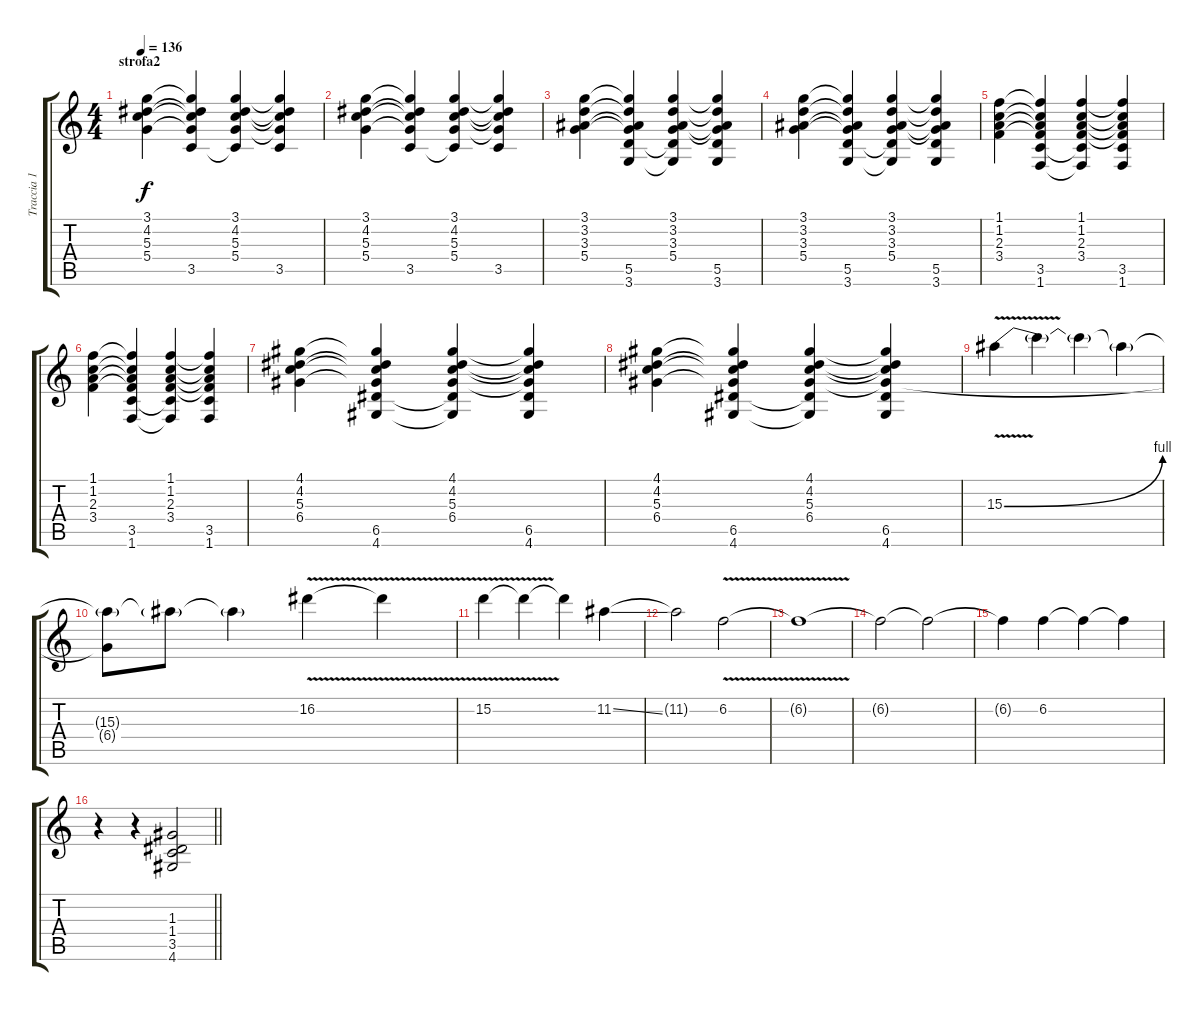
\track ("Traccia 1" "Traccia 1") {instrument overdrivenguitar}
\staff {score tabs}
\tuning (E4 B3 G3 D3 A2 E2) {hide}
\ts (4 4)
\section ("" "strofa2")
\tempo 136
\clef g2
\ks c
(3.1 4.2 5.3 5.4).4{dy f instrument acousticguitarnylon} (3.1{t} 4.2{t} 5.3{t} 5.4{t} 3.5).4 (3.1 4.2 5.3 5.4 3.5{t}).4 (3.1{t} 4.2{t} 5.3{t} 5.4{t} 3.5).4 |
(3.1 4.2 5.3 5.4).4 (3.1{t} 4.2{t} 5.3{t} 5.4{t} 3.5).4 (3.1 4.2 5.3 5.4 3.5{t}).4 (3.1{t} 4.2{t} 5.3{t} 5.4{t} 3.5).4 |
(3.1 3.2 3.3 5.4).4 (3.1{t} 3.2{t} 3.3{t} 5.4{t} 5.5 3.6).4 (3.1 3.2 3.3 5.4 5.5{t} 3.6{t}).4 (3.1{t} 3.2{t} 3.3{t} 5.4{t} 5.5 3.6).4 |
(3.1 3.2 3.3 5.4).4 (3.1{t} 3.2{t} 3.3{t} 5.4{t} 5.5 3.6).4 (3.1 3.2 3.3 5.4 5.5{t} 3.6{t}).4 (3.1{t} 3.2{t} 3.3{t} 5.4{t} 5.5 3.6).4 |
(1.1 1.2 2.3 3.4).4 (1.1{t} 1.2{t} 2.3{t} 3.4{t} 3.5 1.6).4 (1.1 1.2 2.3 3.4 3.5{t} 1.6{t}).4 (1.1{t} 1.2{t} 2.3{t} 3.4{t} 3.5 1.6).4 |
(1.1 1.2 2.3 3.4).4 (1.1{t} 1.2{t} 2.3{t} 3.4{t} 3.5 1.6).4 (1.1 1.2 2.3 3.4 3.5{t} 1.6{t}).4 (1.1{t} 1.2{t} 2.3{t} 3.4{t} 3.5 1.6).4 |
(4.1 4.2 5.3 6.4).4 (4.1{t} 4.2{t} 5.3{t} 6.4{t} 6.5 4.6).4 (4.1 4.2 5.3 6.4 6.5{t} 4.6{t}).4 (4.1{t} 4.2{t} 5.3{t} 6.4{t} 6.5 4.6).4 |
(4.1 4.2 5.3 6.4).4 (4.1{t} 4.2{t} 5.3{t} 6.4{t} 6.5 4.6).4 (4.1 4.2 5.3 6.4 6.5{t} 4.6{t}).4 (4.1{t} 4.2{t} 5.3{t} 6.4{t} 6.5 4.6).4 |
15.3{be (bend 0 0 60 4) v}.4{volume 16 instrument electricguitarjazz} 15.3{t}.4 15.3{t}.4 15.3{t}.4 |
(15.3{t} 6.4{t}).8 15.3{t}.8 15.3{t}.4 16.2{v}.4 16.2{t}.4 |
15.2{v}.4 15.2{t}.4 15.2{t}.4 11.2{ss}.4 |
11.2{t}.2 6.2{v}.2 |
6.2{t}.1 |
6.2{t}.2 6.2{t}.2 |
6.2{t}.4 6.2.4 6.2{t}.4 6.2{t}.4 |
\barLineRight lightlight
r.4 r.4 (1.3{sl} 1.4{sl} 3.5{sl} 4.6{sl}).2{instrument overdrivenguitar}
